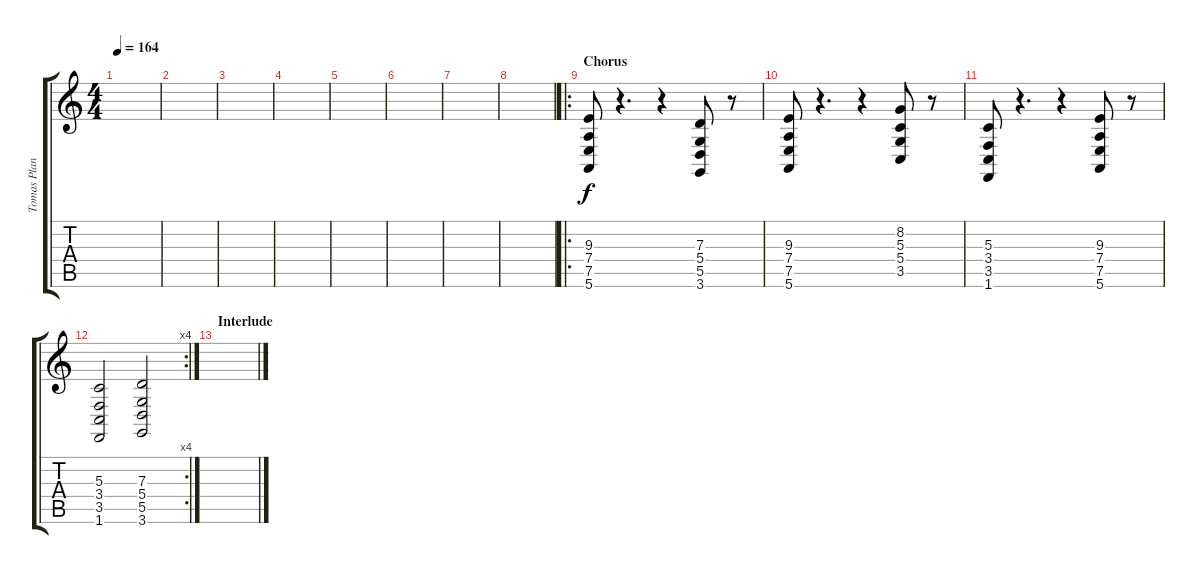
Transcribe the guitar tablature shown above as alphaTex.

\track ("Tomas Planman - Keyboards" "Tomas Plan") {instrument orchestrahit}
\staff {score tabs}
\tuning (E4 B3 G3 D3 A2 E2) {hide}
\ts (4 4)
\tempo 164
\clef g2
\ks c
|
|
|
|
|
|
|
|
\ro
\section ("" "Chorus")
(9.3 7.4 7.5 5.6).8 r.4{d} r.4 (7.3 5.4 5.5 3.6).8 r.8 |
(9.3 7.4 7.5 5.6).8 r.4{d} r.4 (8.2 5.3 5.4 3.5).8 r.8 |
(5.3 3.4 3.5 1.6).8 r.4{d} r.4 (9.3 7.4 7.5 5.6).8 r.8 |
\rc 4
(5.3 3.4 3.5 1.6).2 (7.3 5.4 5.5 3.6).2 |
\section ("" "Interlude")
